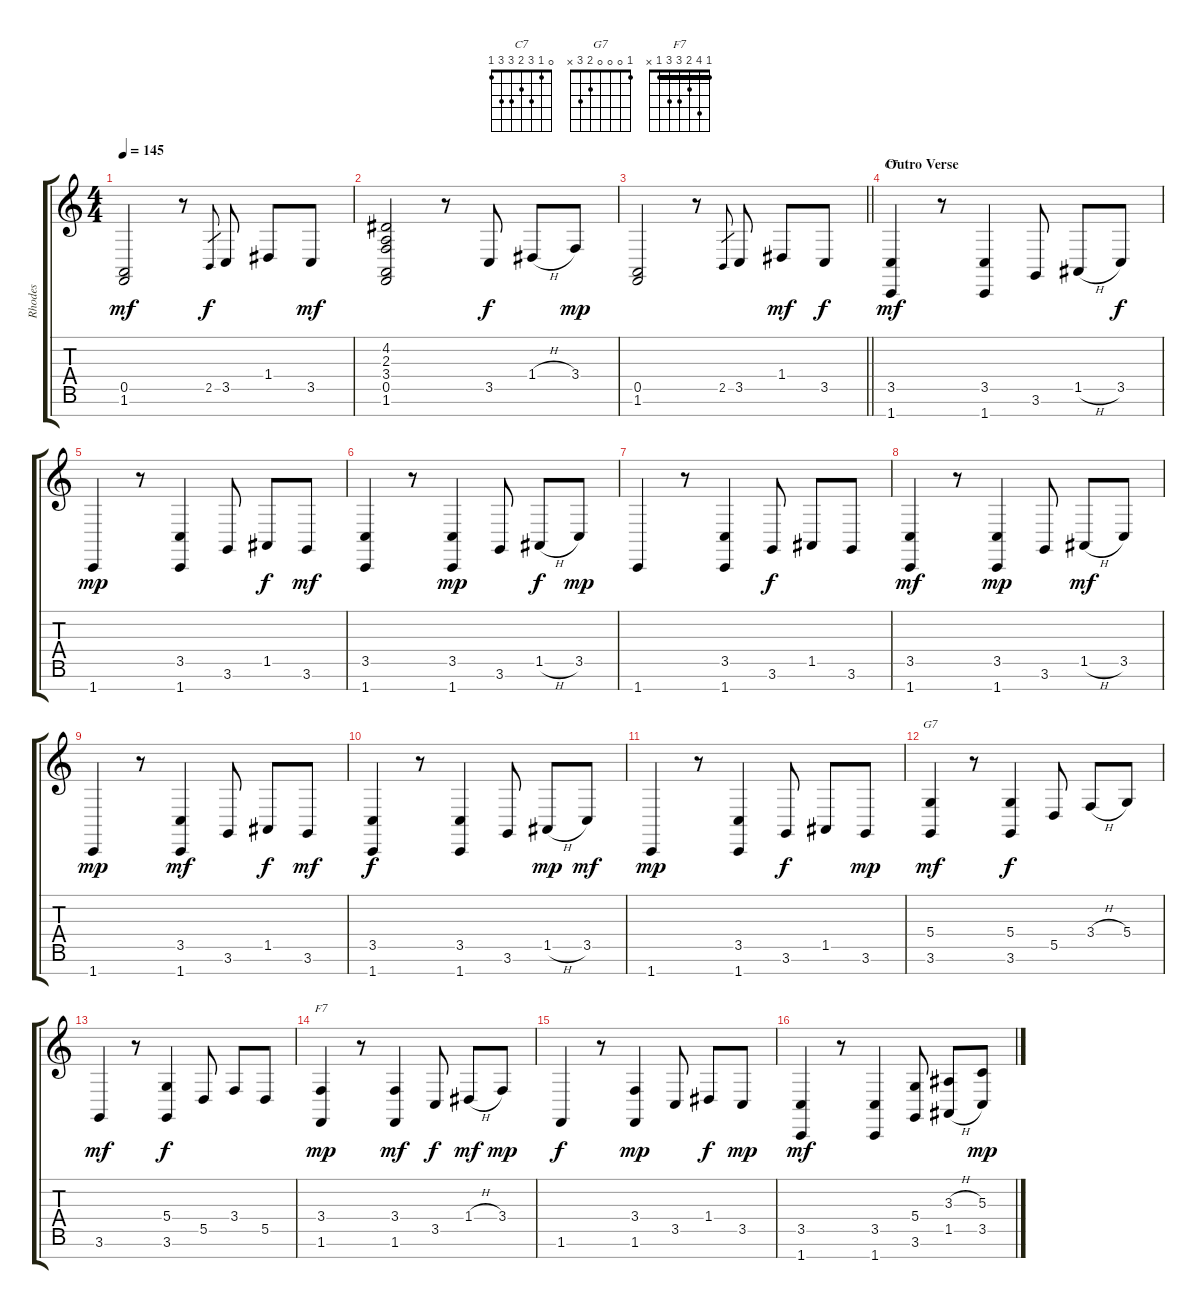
\track ("Rhodes" "Rhodes") {instrument electricpiano1}
\staff {score tabs}
\tuning (E4 B3 G3 D3 A2 E2 B1) {hide}
\chord ("C7" 0 1 3 2 3 3 1)
\chord ("G7" 1 0 0 0 2 3 x)
\chord ("F7" 1 4 2 3 3 1 x) {barre 1}
\ts (4 4)
\tempo 145
\clef g2
\ks c
(0.5 1.6).2{dy mf} r.8 2.5.8{gr dy f} 3.5.8 1.4.8 3.5.8{dy mf} |
(4.2 2.3 3.4 0.5 1.6).2 r.8 3.5.8{dy f} 1.4{h}.8 3.4.8{dy mp} |
\barLineRight lightlight
(0.5 1.6).2 r.8 2.5.8{gr} 3.5.8 1.4.8{dy mf} 3.5.8{dy f} |
\section ("" "Outro Verse")
(3.5 1.7).4{ch "C7" dy mf} r.8 (3.5 1.7).4 3.6.8 1.5{h}.8 3.5.8{dy f} |
1.7.4{dy mp} r.8 (3.5 1.7).4 3.6.8 1.5.8{dy f} 3.6.8{dy mf} |
(3.5 1.7).4 r.8 (3.5 1.7).4{dy mp} 3.6.8 1.5{h}.8{dy f} 3.5.8{dy mp} |
1.7.4 r.8 (3.5 1.7).4 3.6.8{dy f} 1.5.8 3.6.8 |
(3.5 1.7).4{dy mf} r.8 (3.5 1.7).4{dy mp} 3.6.8 1.5{h}.8{dy mf} 3.5.8 |
1.7.4{dy mp} r.8 (3.5 1.7).4{dy mf} 3.6.8 1.5.8{dy f} 3.6.8{dy mf} |
(3.5 1.7).4{dy f} r.8 (3.5 1.7).4 3.6.8 1.5{h}.8{dy mp} 3.5.8{dy mf} |
1.7.4{dy mp} r.8 (3.5 1.7).4 3.6.8{dy f} 1.5.8 3.6.8{dy mp} |
(5.4 3.6).4{ch "G7" dy mf} r.8 (5.4 3.6).4{dy f} 5.5.8 3.4{h}.8 5.4.8 |
3.6.4{dy mf} r.8 (5.4 3.6).4{dy f} 5.5.8 3.4.8 5.5.8 |
(3.4 1.6).4{ch "F7" dy mp} r.8 (3.4 1.6).4{dy mf} 3.5.8{dy f} 1.4{h}.8{dy mf} 3.4.8{dy mp} |
1.6.4{dy f} r.8 (3.4 1.6).4{dy mp} 3.5.8 1.4.8{dy f} 3.5.8{dy mp} |
(3.5 1.7).4{dy mf} r.8 (3.5 1.7).4 (5.4 3.6).8 (3.3{h} 1.5{h}).8 (5.3 3.5).8{dy mp}
